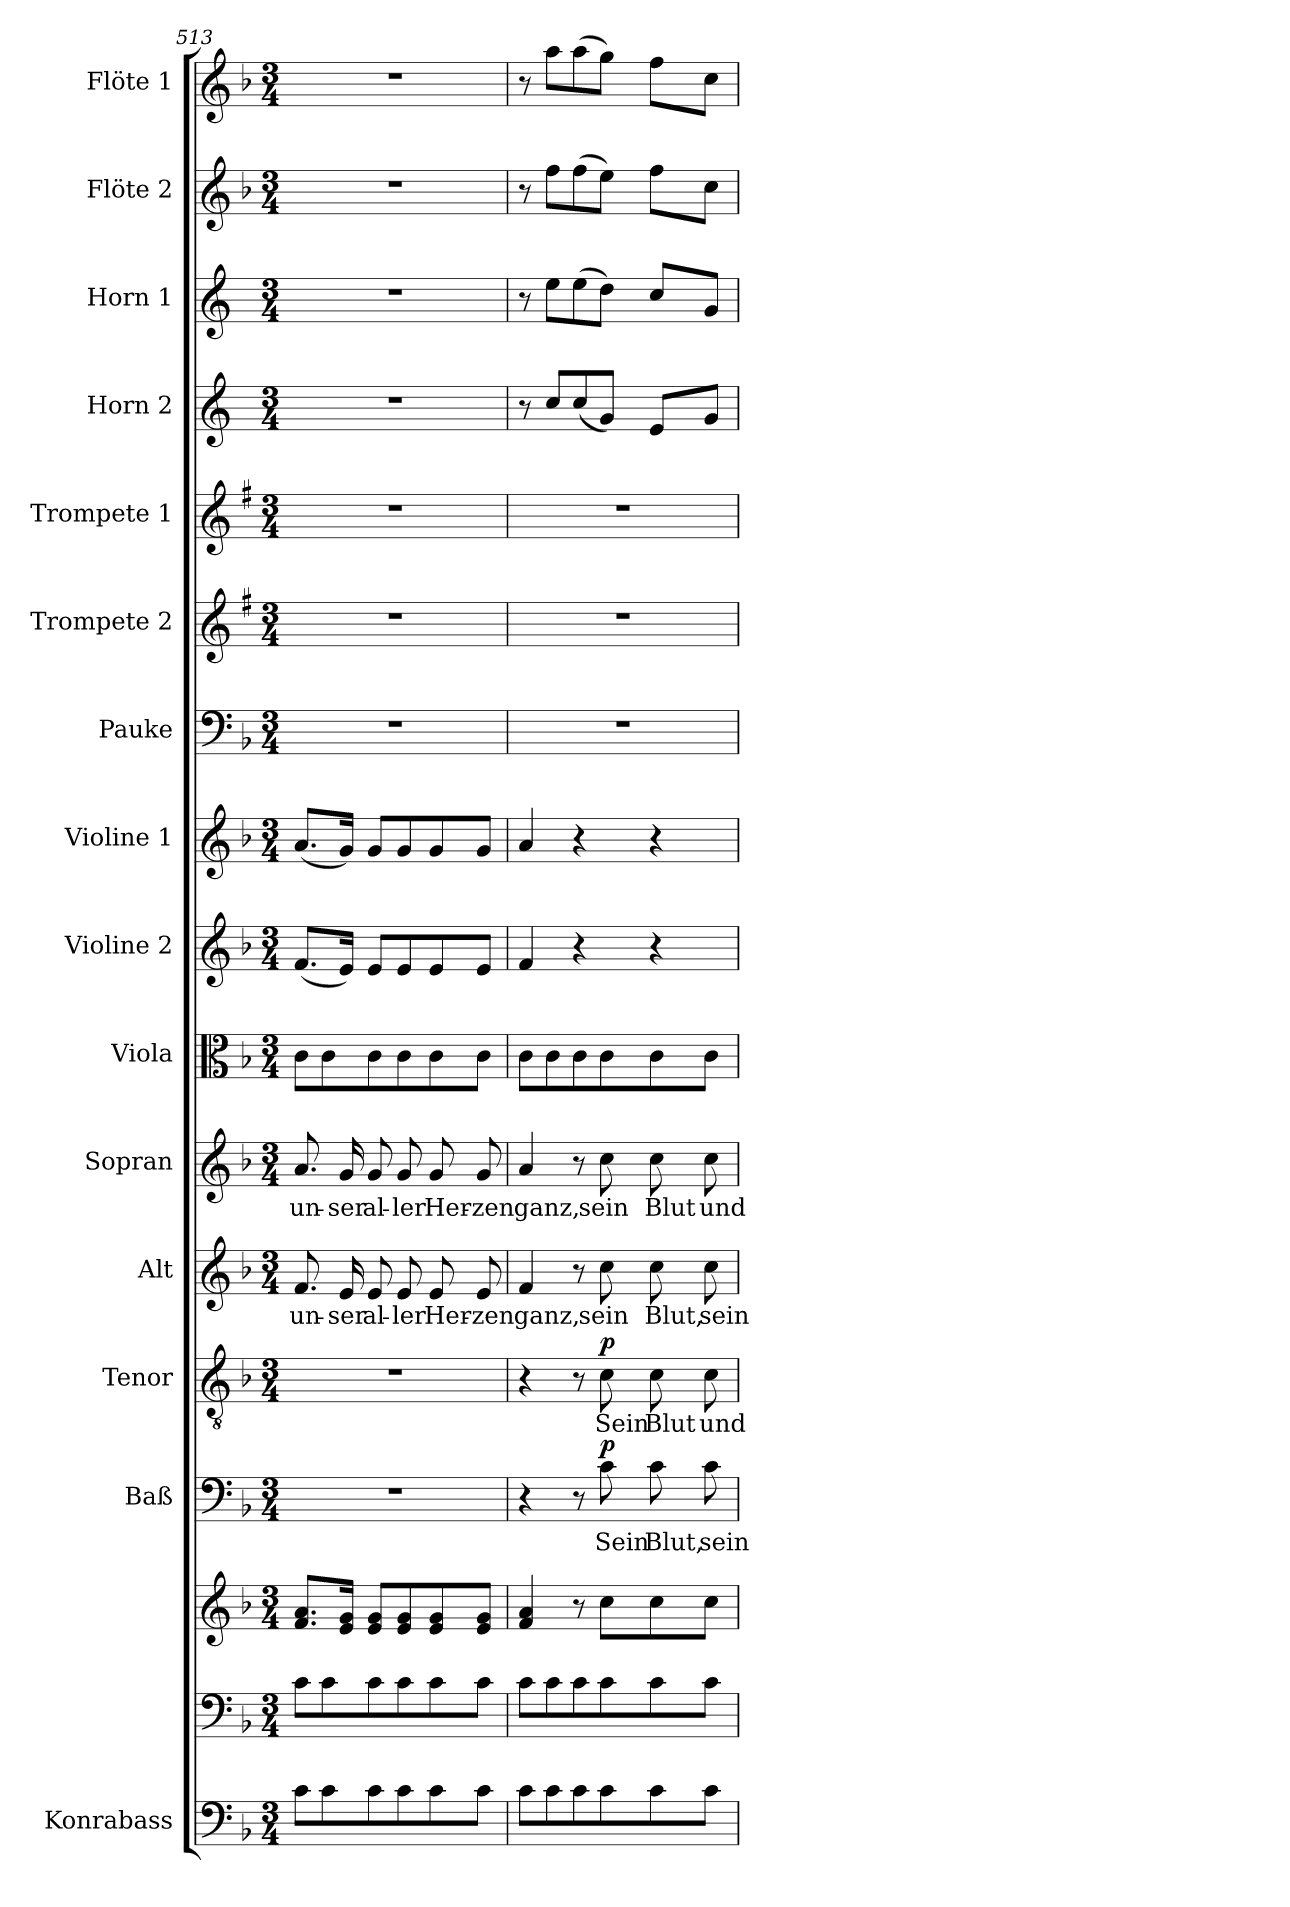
**kern	**kern	**kern	**kern	**text	**dynam	**kern	**text	**dynam	**kern	**text	**kern	**text	**kern	**kern	**kern	**kern	**kern	**kern	**kern	**kern	**kern	**kern
*part16	*part15	*part15	*part14	*part14	*part14	*part13	*part13	*part13	*part12	*part12	*part11	*part11	*part10	*part9	*part8	*part7	*part6	*part5	*part4	*part3	*part2	*part1
*staff17	*staff16	*staff15	*staff14	*staff14	*staff14	*staff13	*staff13	*staff13	*staff12	*staff12	*staff11	*staff11	*staff10	*staff9	*staff8	*staff7	*staff6	*staff5	*staff4	*staff3	*staff2	*staff1
*I"Konrabass	*	*	*I"Baß	*	*	*I"Tenor	*	*	*I"Alt	*	*I"Sopran	*	*I"Viola	*I"Violine 2	*I"Violine 1	*I"Pauke	*I"Trompete 2	*I"Trompete 1	*I"Horn 2	*I"Horn 1	*I"Flöte 2	*I"Flöte 1
*I'Kb.	*	*	*I'Baß	*	*	*I'Ten	*	*	*I'Alt	*	*I'Sop	*	*I'Vla.	*I'Vln. 2	*I'Vln. 1	*I'Pk.	*I'Trp. 2	*I'Trp. 1	*I'Hrn. 2	*I'Hrn. 1	*I'Fl. 2	*I'Fl. 1
*clefF4	*clefF4	*clefG2	*clefF4	*	*	*clefGv2	*	*	*clefG2	*	*clefG2	*	*clefC3	*clefG2	*clefG2	*clefF4	*clefG2	*clefG2	*clefG2	*clefG2	*clefG2	*clefG2
*ITrd7c12	*	*	*	*	*	*	*	*	*	*	*	*	*	*	*	*	*ITrd1c2	*ITrd1c2	*ITrd4c7	*ITrd4c7	*	*
*k[b-]	*k[b-]	*k[b-]	*k[b-]	*	*	*k[b-]	*	*	*k[b-]	*	*k[b-]	*	*k[b-]	*k[b-]	*k[b-]	*k[b-]	*k[b-]	*k[b-]	*k[b-]	*k[b-]	*k[b-]	*k[b-]
*F:	*F:	*F:	*F:	*	*	*F:	*	*	*F:	*	*F:	*	*F:	*F:	*F:	*F:	*F:	*F:	*F:	*F:	*F:	*F:
*M3/4	*M3/4	*M3/4	*M3/4	*	*	*M3/4	*	*	*M3/4	*	*M3/4	*	*M3/4	*M3/4	*M3/4	*M3/4	*M3/4	*M3/4	*M3/4	*M3/4	*M3/4	*M3/4
=513	=513	=513	=513	=513	=513	=513	=513	=513	=513	=513	=513	=513	=513	=513	=513	=513	=513	=513	=513	=513	=513	=513
!	!	!	!	!	!	!	!	!	!	!LO:LY:b	!	!LO:LY:b	!	!	!	!	!	!	!	!	!	!
8C\L	8c\L	8.f/ 8.a/L	2.r	.	.	2.r	.	.	8.f/	un-	8.a/	un-	8c\L	(<8.f/L	(<8.a/L	2.r	2.r	2.r	2.r	2.r	2.r	2.r
8C\	8c\	.	.	.	.	.	.	.	.	.	.	.	8c\	.	.	.	.	.	.	.	.	.
!	!	!	!	!	!	!	!	!	!	!LO:LY:b	!	!LO:LY:b	!	!	!	!	!	!	!	!	!	!
.	.	16e/ 16g/Jk	.	.	.	.	.	.	16e/	-ser	16g/	-ser	.	16e/Jk)	16g/Jk)	.	.	.	.	.	.	.
!	!	!	!	!	!	!	!	!	!	!LO:LY:b	!	!LO:LY:b	!	!	!	!	!	!	!	!	!	!
8C\	8c\	8e/ 8g/L	.	.	.	.	.	.	8e/	al-	8g/	al-	8c\	8e/L	8g/L	.	.	.	.	.	.	.
!	!	!	!	!	!	!	!	!	!	!LO:LY:b	!	!LO:LY:b	!	!	!	!	!	!	!	!	!	!
8C\	8c\	8e/ 8g/	.	.	.	.	.	.	8e/	-ler	8g/	-ler	8c\	8e/	8g/	.	.	.	.	.	.	.
!	!	!	!	!	!	!	!	!	!	!LO:LY:b	!	!LO:LY:b	!	!	!	!	!	!	!	!	!	!
8C\	8c\	8e/ 8g/	.	.	.	.	.	.	8e/	Her-	8g/	Her-	8c\	8e/	8g/	.	.	.	.	.	.	.
!	!	!	!	!	!	!	!	!	!	!LO:LY:b	!	!LO:LY:b	!	!	!	!	!	!	!	!	!	!
8C\J	8c\J	8e/ 8g/J	.	.	.	.	.	.	8e/	-zen	8g/	-zen	8c\J	8e/J	8g/J	.	.	.	.	.	.	.
=514	=514	=514	=514	=514	=514	=514	=514	=514	=514	=514	=514	=514	=514	=514	=514	=514	=514	=514	=514	=514	=514	=514
!	!	!	!	!	!	!	!	!	!	!LO:LY:b	!	!LO:LY:b	!	!	!	!	!	!	!	!	!	!
8C\L	8c\L	4f/ 4a/	4r	.	.	4r	.	.	4f/	ganz,	4a/	ganz,	8c\L	4f/	4a/	2.r	2.r	2.r	8r	8r	8r	8r
8C\	8c\	.	.	.	.	.	.	.	.	.	.	.	8c\	.	.	.	.	.	8f/L	8a\L	8ff\L	8aa\L
8C\	8c\	8r	8r	.	.	8r	.	.	8r	.	8r	.	8c\	4r	4r	.	.	.	(<8f/	(>8a\	(>8ff\	(>8aa\
!	!	!	!	!LO:LY:b	!LO:DY:a	!	!LO:LY:b	!LO:DY:a	!	!LO:LY:b	!	!LO:LY:b	!	!	!	!	!	!	!	!	!	!
8C\	8c\	8cc\L	8c\	Sein	p	8c\	Sein	p	8cc\	sein	8cc\	sein	8c\	.	.	.	.	.	8c/J)	8g\J)	8ee\J)	8gg\J)
!	!	!	!	!LO:LY:b	!	!	!LO:LY:b	!	!	!LO:LY:b	!	!LO:LY:b	!	!	!	!	!	!	!	!	!	!
8C\	8c\	8cc\	8c\	Blut,	.	8c\	Blut	.	8cc\	Blut,	8cc\	Blut	8c\	4r	4r	.	.	.	8A/L	8f/L	8ff\L	8ff\L
!	!	!	!	!LO:LY:b	!	!	!LO:LY:b	!	!	!LO:LY:b	!	!LO:LY:b	!	!	!	!	!	!	!	!	!	!
8C\J	8c\J	8cc\J	8c\	sein	.	8c\	und	.	8cc\	sein	8cc\	und	8c\J	.	.	.	.	.	8c/J	8c/J	8cc\J	8cc\J
=	=	=	=	=	=	=	=	=	=	=	=	=	=	=	=	=	=	=	=	=	=	=
*-	*-	*-	*-	*-	*-	*-	*-	*-	*-	*-	*-	*-	*-	*-	*-	*-	*-	*-	*-	*-	*-	*-
